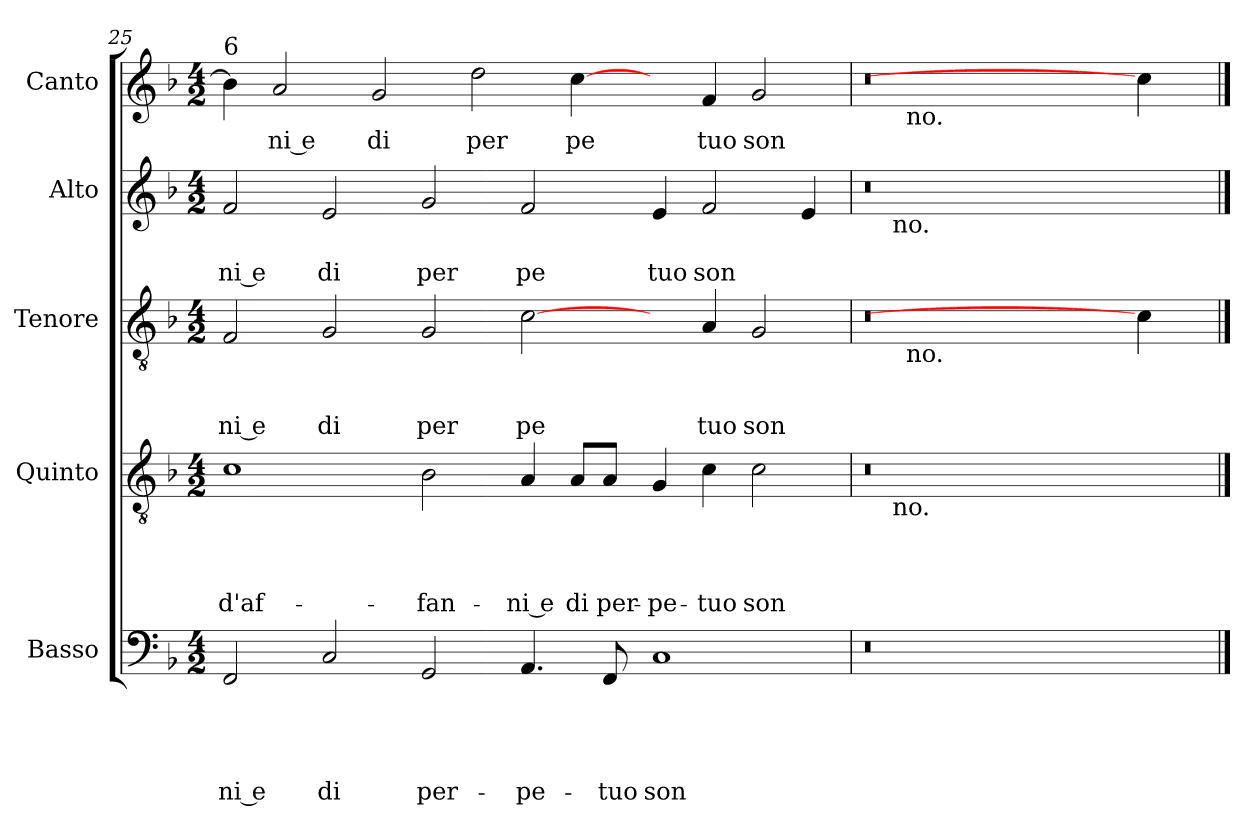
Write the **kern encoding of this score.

**kern	**text	**text	**text	**text	**text	**kern	**text	**text	**text	**text	**kern	**text	**text	**text	**kern	**text	**text	**kern	**text
*part5	*part5	*part5	*part5	*part5	*part5	*part4	*part4	*part4	*part4	*part4	*part3	*part3	*part3	*part3	*part2	*part2	*part2	*part1	*part1
*staff5	*staff5	*staff5	*staff5	*staff5	*staff5	*staff4	*staff4	*staff4	*staff4	*staff4	*staff3	*staff3	*staff3	*staff3	*staff2	*staff2	*staff2	*staff1	*staff1
*I"Basso	*	*	*	*	*	*I"Quinto	*	*	*	*	*I"Tenore	*	*	*	*I"Alto	*	*	*I"Canto	*
*clefF4	*	*	*	*	*	*clefGv2	*	*	*	*	*clefGv2	*	*	*	*clefG2	*	*	*clefG2	*
*ITrd-3c-5	*	*	*	*	*	*ITrd-3c-5	*	*	*	*	*ITrd-3c-5	*	*	*	*ITrd-3c-5	*	*	*	*
*k[b-e-]	*	*	*	*	*	*k[b-e-]	*	*	*	*	*k[b-e-]	*	*	*	*k[b-e-]	*	*	*k[b-]	*
*B-:	*	*	*	*	*	*B-:	*	*	*	*	*B-:	*	*	*	*B-:	*	*	*F:	*
*M4/2	*	*	*	*	*	*M4/2	*	*	*	*	*M4/2	*	*	*	*M4/2	*	*	*M4/2	*
=25	=25	=25	=25	=25	=25	=25	=25	=25	=25	=25	=25	=25	=25	=25	=25	=25	=25	=25	=25
!	!	!	!	!	!	!	!	!	!	!	!	!	!	!	!	!	!	!LO:TX:a:t=6	!
!	!	!	!	!	!LO:LY:b:rj	!	!	!	!	!LO:LY:b	!	!	!	!LO:LY:b:rj	!	!	!LO:LY:b:rj	!	!
2BB-/	.	.	.	.	-ni e	1f	.	.	.	d'af-	2B-/	.	.	ni e	2b-/	.	ni e	4b-\]	.
!	!	!	!	!	!	!	!	!	!	!	!	!	!	!	!	!	!	!	!LO:LY:b:rj
.	.	.	.	.	.	.	.	.	.	.	.	.	.	.	.	.	.	2a/	ni e
!	!	!	!	!	!LO:LY:b	!	!	!	!	!	!	!	!	!LO:LY:b	!	!	!LO:LY:b	!	!
2F/	.	.	.	.	di	.	.	.	.	.	2c/	.	.	di	2a/	.	di	.	.
!	!	!	!	!	!	!	!	!	!	!	!	!	!	!	!	!	!	!	!LO:LY:b
.	.	.	.	.	.	.	.	.	.	.	.	.	.	.	.	.	.	2g/	di
!	!	!	!	!	!LO:LY:b	!	!	!	!	!LO:LY:b	!	!	!	!LO:LY:b	!	!	!LO:LY:b	!	!
2C/	.	.	.	.	per-	2e-\	.	.	.	-fan-	2c/	.	.	per	2cc/	.	per	.	.
!	!	!	!	!	!	!	!	!	!	!	!	!	!	!	!	!	!	!	!LO:LY:b
.	.	.	.	.	.	.	.	.	.	.	.	.	.	.	.	.	.	2dd\	per
!	!	!	!	!	!LO:LY:b	!	!	!	!	!LO:LY:b:rj	!	!	!	!LO:LY:b	!	!	!LO:LY:b	!	!
4.D/	.	.	.	.	-pe-	4d/	.	.	.	-ni e	[2f\	.	.	pe	2b-/	.	pe	.	.
!	!	!	!	!	!	!	!	!	!	!LO:LY:b	!	!	!	!	!	!	!	!	!LO:LY:b
.	.	.	.	.	.	8d/L	.	.	.	di	.	.	.	.	.	.	.	[4cc\	pe
!	!	!	!	!	!LO:LY:b	!	!	!	!	!LO:LY:b	!	!	!	!	!	!	!	!	!
8BB-/	.	.	.	.	-tuo	8d/J	.	.	.	per-	.	.	.	.	.	.	.	.	.
!	!	!	!	!	!LO:LY:b	!	!	!	!	!LO:LY:b	!	!	!	!	!	!	!LO:LY:b	!	!
1F	.	.	.	.	son-	4c/	.	.	.	-pe-	4ryy	.	.	.	4a/	.	tuo	4ryy	.
!	!	!	!	!	!	!	!	!	!	!LO:LY:b	!	!	!	!LO:LY:b	!	!	!LO:LY:b	!	!LO:LY:b
.	.	.	.	.	.	4f\	.	.	.	-tuo	4d/	.	.	tuo	2b-/	.	son	4f/	tuo
!	!	!	!	!	!	!	!	!	!	!LO:LY:b	!	!	!	!LO:LY:b	!	!	!	!	!LO:LY:b
.	.	.	.	.	.	2f\	.	.	.	son-	2c/	.	.	son	.	.	.	2g/	son
.	.	.	.	.	.	.	.	.	.	.	.	.	.	.	4a/	.	.	.	.
=26	=26	=26	=26	=26	=26	=26	=26	=26	=26	=26	=26	=26	=26	=26	=26	=26	=26	=26	=26
*	*	*	*	*	*	*^	*	*	*	*	*^	*	*	*	*^	*	*	*^	*
0r	.	.	.	.	.	0r	16.ryy	.	.	.	.	0r	8ryy	.	.	.	0r	16.ryy	.	.	0r	8ryy	.
!	!	!	!	!	!	!	!	!	!	!	!	!	!	!	!	!	!	!LO:TX:b:t=no.	!	!	!	!	!
!	!	!	!	!	!	!	!LO:TX:b:t=no.	!	!	!	!	!	!	!	!	!	!	!	!	!	!	!	!
.	.	.	.	.	.	.	1ryy	.	.	.	.	.	.	.	.	.	.	1ryy	.	.	.	.	.
!	!	!	!	!	!	!	!	!	!	!	!	!	!	!	!	!	!	!	!	!	!	!LO:TX:b:t=no.	!
!	!	!	!	!	!	!	!	!	!	!	!	!	!LO:TX:b:t=no.	!	!	!	!	!	!	!	!	!	!
.	.	.	.	.	.	.	.	.	.	.	.	.	1ryy	.	.	.	.	.	.	.	.	1ryy	.
.	.	.	.	.	.	.	1ryy	.	.	.	.	.	.	.	.	.	.	1ryy	.	.	.	.	.
.	.	.	.	.	.	.	.	.	.	.	.	.	1ryy	.	.	.	.	.	.	.	.	1ryy	.
4ryy	.	.	.	.	.	4ryy	.	.	.	.	.	4f\]	.	.	.	.	4ryy	.	.	.	4cc\]	.	.
.	.	.	.	.	.	.	8ryy	.	.	.	.	.	.	.	.	.	.	8ryy	.	.	.	.	.
.	.	.	.	.	.	.	.	.	.	.	.	.	8ryy	.	.	.	.	.	.	.	.	8ryy	.
.	.	.	.	.	.	.	32ryy	.	.	.	.	.	.	.	.	.	.	32ryy	.	.	.	.	.
*	*	*	*	*	*	*v	*v	*	*	*	*	*	*	*	*	*	*v	*v	*	*	*v	*v	*
*	*	*	*	*	*	*	*	*	*	*	*v	*v	*	*	*	*	*	*	*	*
==	==	==	==	==	==	==	==	==	==	==	==	==	==	==	==	==	==	==	==
*-	*-	*-	*-	*-	*-	*-	*-	*-	*-	*-	*-	*-	*-	*-	*-	*-	*-	*-	*-
